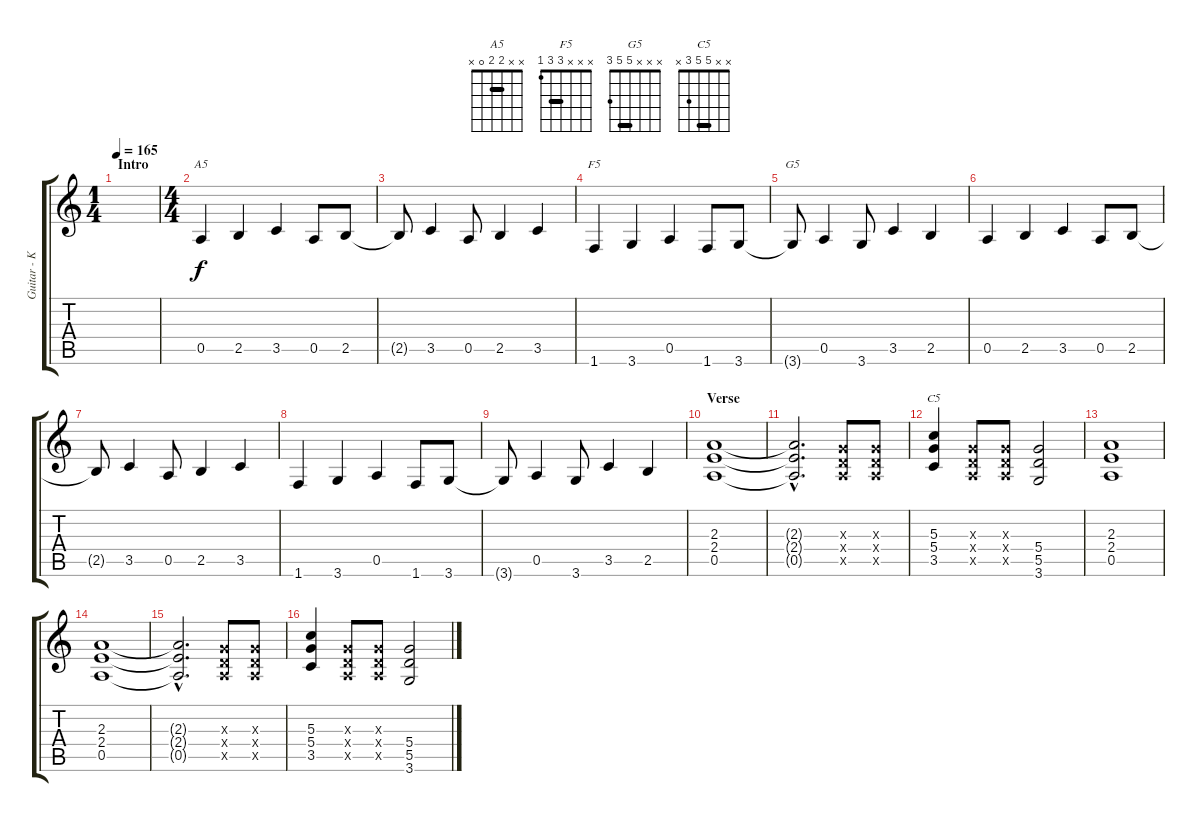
\track ("Guitar - K.K. Downing" "Guitar - K") {instrument distortionguitar}
\staff {score tabs}
\tuning (E4 B3 G3 D3 A2 E2) {hide}
\chord ("A5" x x 2 2 0 x) {barre 2}
\chord ("F5" x x x 3 3 1) {barre 3}
\chord ("G5" x x x 5 5 3) {barre 5}
\chord ("C5" x x 5 5 3 x) {barre 5}
\ts (1 4)
\section ("" "Intro")
\tempo 165
\clef g2
\ks c
|
\ts (4 4)
0.5.4{ch "A5"} 2.5.4 3.5.4 0.5.8 2.5.8 |
2.5{t}.8 3.5.4 0.5.8 2.5.4 3.5.4 |
1.6.4{ch "F5"} 3.6.4 0.5.4 1.6.8 3.6.8 |
3.6{t}.8{ch "G5"} 0.5.4 3.6.8 3.5.4 2.5.4 |
0.5.4 2.5.4 3.5.4 0.5.8 2.5.8 |
2.5{t}.8 3.5.4 0.5.8 2.5.4 3.5.4 |
1.6.4 3.6.4 0.5.4 1.6.8 3.6.8 |
3.6{t}.8 0.5.4 3.6.8 3.5.4 2.5.4 |
\section ("" "Verse")
(2.3 2.4 0.5).1 |
(2.3{hac t} 2.4{hac t} 0.5{hac t}).2{d} (0.3{x} 0.4{x} 0.5{x}).8 (0.3{x} 0.4{x} 0.5{x}).8 |
(5.3 5.4 3.5).4{ch "C5"} (0.3{x} 0.4{x} 0.5{x}).8 (0.3{x} 0.4{x} 0.5{x}).8 (5.4 5.5 3.6).2 |
(2.3 2.4 0.5).1 |
(2.3 2.4 0.5).1 |
(2.3{hac t} 2.4{hac t} 0.5{hac t}).2{d} (0.3{x} 0.4{x} 0.5{x}).8 (0.3{x} 0.4{x} 0.5{x}).8 |
(5.3 5.4 3.5).4 (0.3{x} 0.4{x} 0.5{x}).8 (0.3{x} 0.4{x} 0.5{x}).8 (5.4 5.5 3.6).2
